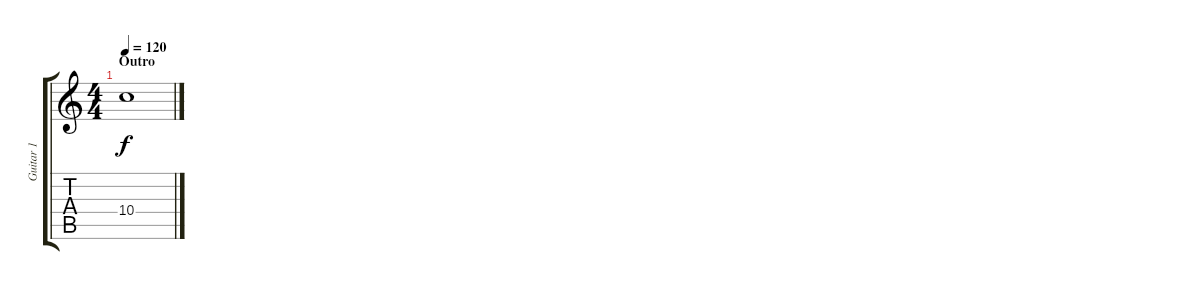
\track ("Guitar 1" "Guitar 1") {instrument distortionguitar}
\staff {score tabs}
\tuning (E4 B3 G3 D3 A2 E2) {hide}
\ts (4 4)
\section ("" "Outro")
\tempo 120
\clef g2
\ks c
10.4.1{dy f}
